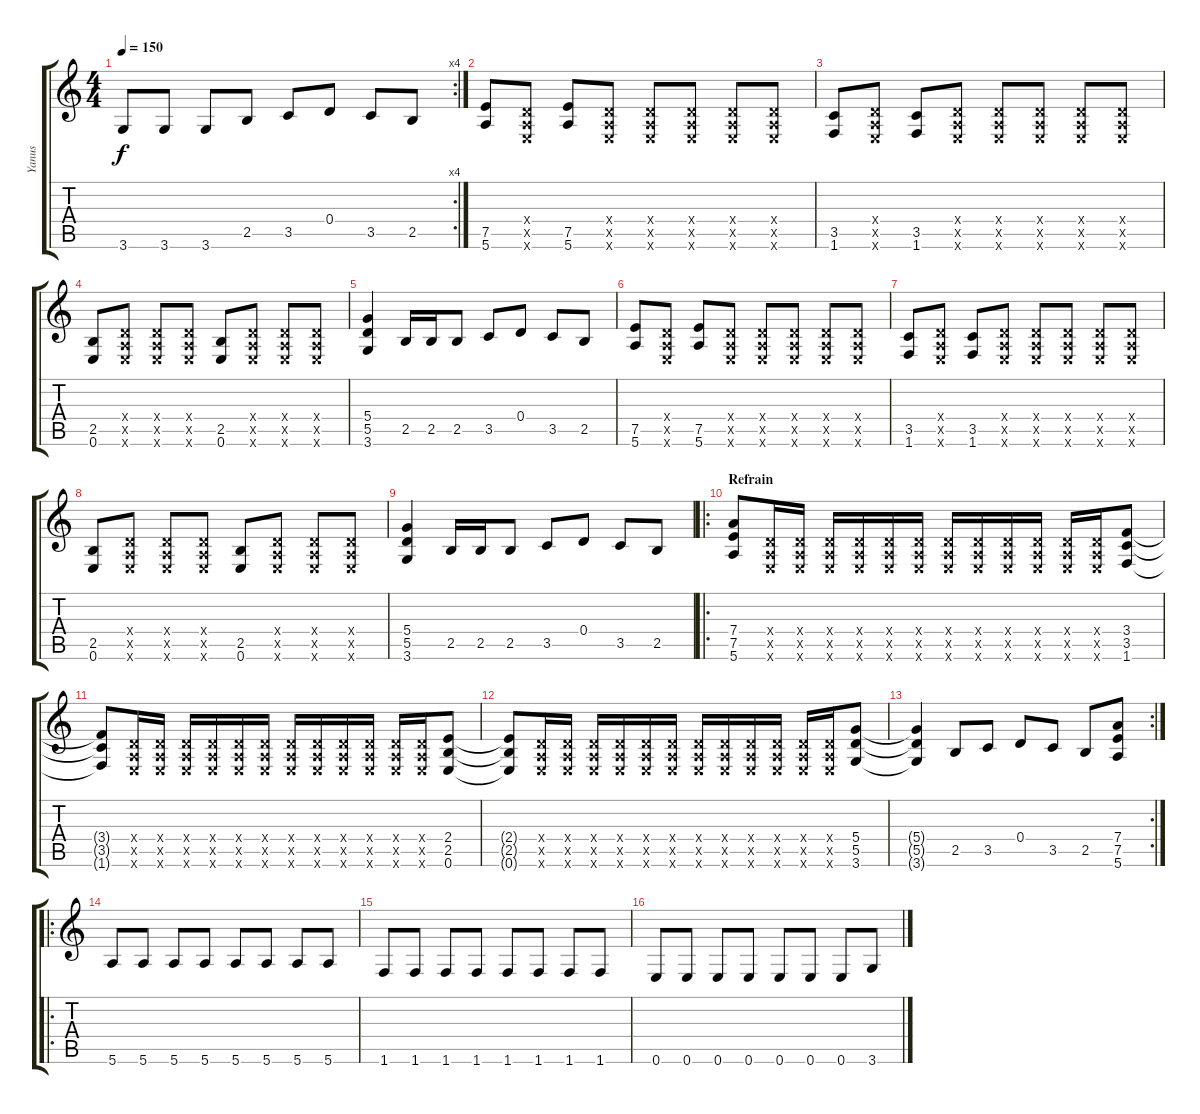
\track ("Yanus" "Yanus") {instrument overdrivenguitar}
\staff {score tabs}
\tuning (E4 B3 G3 D3 A2 E2) {hide}
\rc 4
\ts (4 4)
\tempo 150
\clef g2
\ks c
3.6.8{dy f} 3.6.8 3.6.8 2.5.8 3.5.8 0.4.8 3.5.8 2.5.8 |
(7.5 5.6).8 (0.4{x} 0.5{x} 0.6{x}).8 (7.5 5.6).8 (0.4{x} 0.5{x} 0.6{x}).8 (0.4{x} 0.5{x} 0.6{x}).8 (0.4{x} 0.5{x} 0.6{x}).8 (0.4{x} 0.5{x} 0.6{x}).8 (0.4{x} 0.5{x} 0.6{x}).8 |
(3.5 1.6).8 (0.4{x} 0.5{x} 0.6{x}).8 (3.5 1.6).8 (0.4{x} 0.5{x} 0.6{x}).8 (0.4{x} 0.5{x} 0.6{x}).8 (0.4{x} 0.5{x} 0.6{x}).8 (0.4{x} 0.5{x} 0.6{x}).8 (0.4{x} 0.5{x} 0.6{x}).8 |
(2.5 0.6).8 (0.4{x} 0.5{x} 0.6{x}).8 (0.4{x} 0.5{x} 0.6{x}).8 (0.4{x} 0.5{x} 0.6{x}).8 (2.5 0.6).8 (0.4{x} 0.5{x} 0.6{x}).8 (0.4{x} 0.5{x} 0.6{x}).8 (0.4{x} 0.5{x} 0.6{x}).8 |
(5.4 5.5 3.6).4 2.5.16 2.5.16 2.5.8 3.5.8 0.4.8 3.5.8 2.5.8 |
(7.5 5.6).8 (0.4{x} 0.5{x} 0.6{x}).8 (7.5 5.6).8 (0.4{x} 0.5{x} 0.6{x}).8 (0.4{x} 0.5{x} 0.6{x}).8 (0.4{x} 0.5{x} 0.6{x}).8 (0.4{x} 0.5{x} 0.6{x}).8 (0.4{x} 0.5{x} 0.6{x}).8 |
(3.5 1.6).8 (0.4{x} 0.5{x} 0.6{x}).8 (3.5 1.6).8 (0.4{x} 0.5{x} 0.6{x}).8 (0.4{x} 0.5{x} 0.6{x}).8 (0.4{x} 0.5{x} 0.6{x}).8 (0.4{x} 0.5{x} 0.6{x}).8 (0.4{x} 0.5{x} 0.6{x}).8 |
(2.5 0.6).8 (0.4{x} 0.5{x} 0.6{x}).8 (0.4{x} 0.5{x} 0.6{x}).8 (0.4{x} 0.5{x} 0.6{x}).8 (2.5 0.6).8 (0.4{x} 0.5{x} 0.6{x}).8 (0.4{x} 0.5{x} 0.6{x}).8 (0.4{x} 0.5{x} 0.6{x}).8 |
(5.4 5.5 3.6).4 2.5.16 2.5.16 2.5.8 3.5.8 0.4.8 3.5.8 2.5.8 |
\ro
\section ("" "Refrain")
(7.4 7.5 5.6).8 (0.4{x} 0.5{x} 0.6{x}).16 (0.4{x} 0.5{x} 0.6{x}).16 (0.4{x} 0.5{x} 0.6{x}).16 (0.4{x} 0.5{x} 0.6{x}).16 (0.4{x} 0.5{x} 0.6{x}).16 (0.4{x} 0.5{x} 0.6{x}).16 (0.4{x} 0.5{x} 0.6{x}).16 (0.4{x} 0.5{x} 0.6{x}).16 (0.4{x} 0.5{x} 0.6{x}).16 (0.4{x} 0.5{x} 0.6{x}).16 (0.4{x} 0.5{x} 0.6{x}).16 (0.4{x} 0.5{x} 0.6{x}).16 (3.4 3.5 1.6).8 |
(3.4{t} 3.5{t} 1.6{t}).8 (0.4{x} 0.5{x} 0.6{x}).16 (0.4{x} 0.5{x} 0.6{x}).16 (0.4{x} 0.5{x} 0.6{x}).16 (0.4{x} 0.5{x} 0.6{x}).16 (0.4{x} 0.5{x} 0.6{x}).16 (0.4{x} 0.5{x} 0.6{x}).16 (0.4{x} 0.5{x} 0.6{x}).16 (0.4{x} 0.5{x} 0.6{x}).16 (0.4{x} 0.5{x} 0.6{x}).16 (0.4{x} 0.5{x} 0.6{x}).16 (0.4{x} 0.5{x} 0.6{x}).16 (0.4{x} 0.5{x} 0.6{x}).16 (2.4 2.5 0.6).8 |
(2.4{t} 2.5{t} 0.6{t}).8 (0.4{x} 0.5{x} 0.6{x}).16 (0.4{x} 0.5{x} 0.6{x}).16 (0.4{x} 0.5{x} 0.6{x}).16 (0.4{x} 0.5{x} 0.6{x}).16 (0.4{x} 0.5{x} 0.6{x}).16 (0.4{x} 0.5{x} 0.6{x}).16 (0.4{x} 0.5{x} 0.6{x}).16 (0.4{x} 0.5{x} 0.6{x}).16 (0.4{x} 0.5{x} 0.6{x}).16 (0.4{x} 0.5{x} 0.6{x}).16 (0.4{x} 0.5{x} 0.6{x}).16 (0.4{x} 0.5{x} 0.6{x}).16 (5.4 5.5 3.6).8 |
\rc 2
(5.4{t} 5.5{t} 3.6{t}).4 2.5.8 3.5.8 0.4.8 3.5.8 2.5.8 (7.4 7.5 5.6).8 |
\ro
5.6.8 5.6.8 5.6.8 5.6.8 5.6.8 5.6.8 5.6.8 5.6.8 |
1.6.8 1.6.8 1.6.8 1.6.8 1.6.8 1.6.8 1.6.8 1.6.8 |
0.6.8 0.6.8 0.6.8 0.6.8 0.6.8 0.6.8 0.6.8 3.6.8
